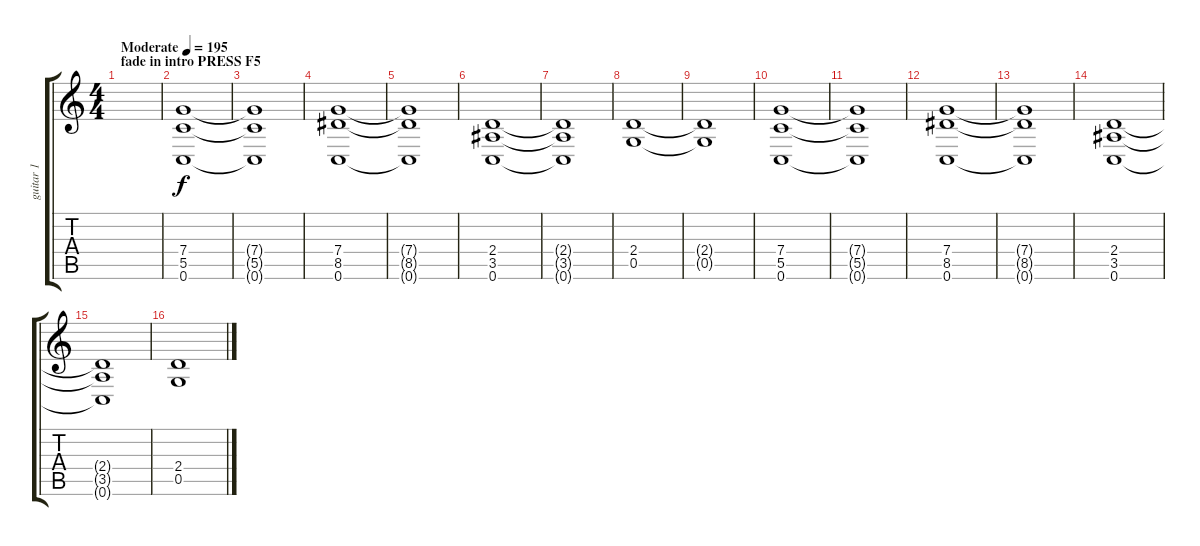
\track ("guitar 1" "guitar 1") {instrument distortionguitar}
\staff {score tabs}
\tuning (D4 A3 F3 C3 G2 C2) {hide}
\ts (4 4)
\section ("" "fade in intro PRESS F5")
\tempo (195 "Moderate")
\clef g2
\ks c
|
(7.4 5.5 0.6).1 |
(7.4{t} 5.5{t} 0.6{t}).1 |
(7.4 8.5 0.6).1 |
(7.4{t} 8.5{t} 0.6{t}).1 |
(2.4 3.5 0.6).1 |
(2.4{t} 3.5{t} 0.6{t}).1 |
(2.4 0.5).1 |
(2.4{t} 0.5{t}).1 |
(7.4 5.5 0.6).1 |
(7.4{t} 5.5{t} 0.6{t}).1 |
(7.4 8.5 0.6).1 |
(7.4{t} 8.5{t} 0.6{t}).1 |
(2.4 3.5 0.6).1 |
(2.4{t} 3.5{t} 0.6{t}).1 |
(2.4 0.5).1
